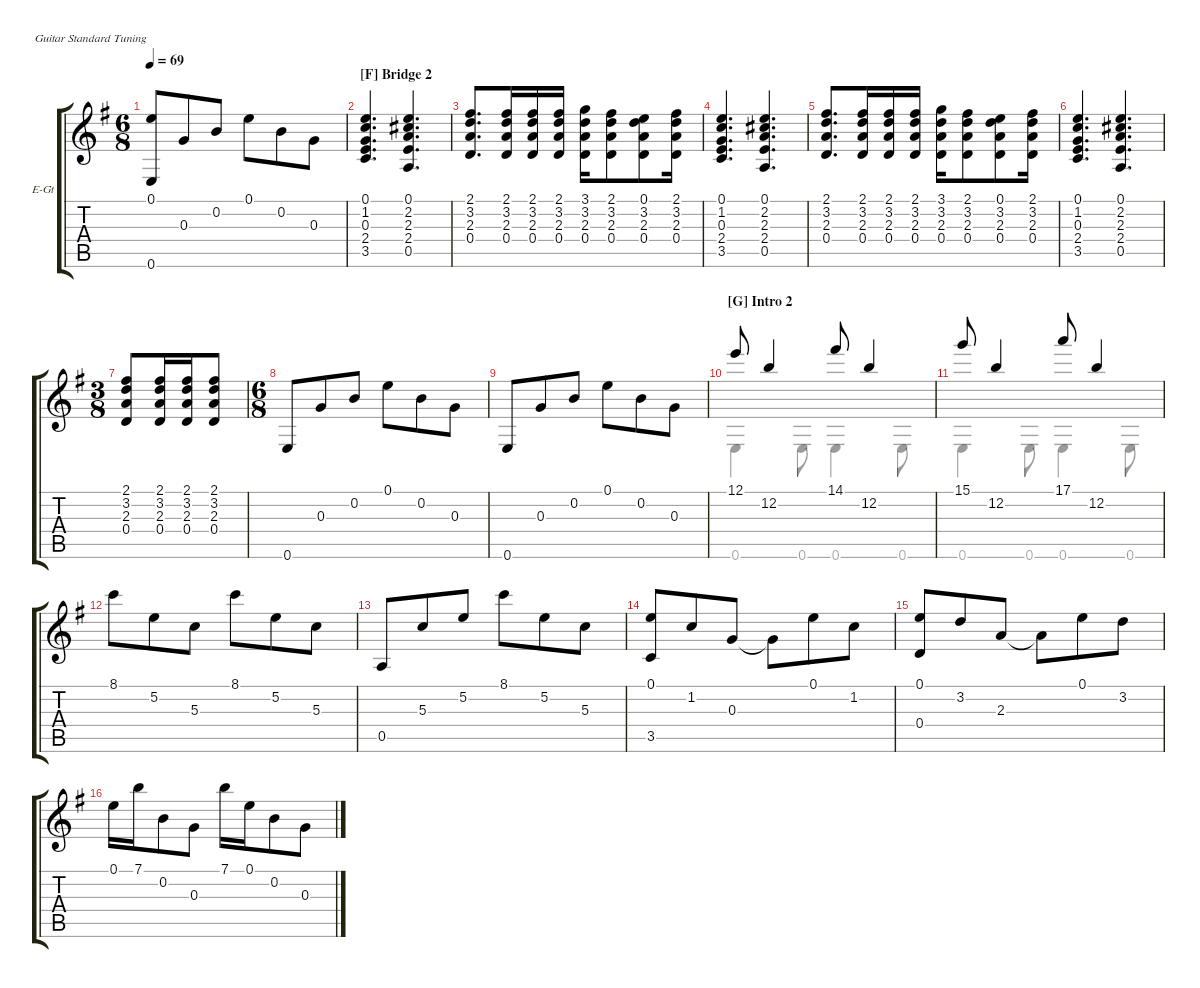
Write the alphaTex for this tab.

\hideDynamics
\bracketExtendMode groupsimilarinstruments
\firstSystemTrackNameOrientation horizontal
\otherSystemsTrackNameOrientation horizontal
\track ("Electric Guitar 1" "E-Gt") {multiBarRest instrument electricguitarjazz}
\staff {score tabs}
\tuning (E4 B3 G3 D3 A2 E2)
\voice
\ts (6 8)
\tempo 69
\clef g2
\ks g
(0.1 0.6).8{dy f} 0.3.8 0.2.8 0.1.8 0.2.8 0.3.8 |
\section ("F" "Bridge 2")
(0.1 1.2 0.3 2.4 3.5).4{d} (0.1 2.2 2.3 2.4 0.5).4{d} |
(2.1 3.2 2.3 0.4).8{d} (2.1 3.2 2.3 0.4).16 (2.1 3.2 2.3 0.4).16 (2.1 3.2 2.3 0.4).16 (3.1 3.2 2.3 0.4).16 (2.1 3.2 2.3 0.4).8 (0.1 3.2 2.3 0.4).8 (2.1 3.2 2.3 0.4).16 |
(0.1 1.2 0.3 2.4 3.5).4{d} (0.1 2.2 2.3 2.4 0.5).4{d} |
(2.1 3.2 2.3 0.4).8{d} (2.1 3.2 2.3 0.4).16 (2.1 3.2 2.3 0.4).16 (2.1 3.2 2.3 0.4).16 (3.1 3.2 2.3 0.4).16 (2.1 3.2 2.3 0.4).8 (0.1 3.2 2.3 0.4).8 (2.1 3.2 2.3 0.4).16 |
(0.1 1.2 0.3 2.4 3.5).4{d} (0.1 2.2 2.3 2.4 0.5).4{d} |
\ts (3 8)
(2.1 3.2 2.3 0.4).8 (2.1 3.2 2.3 0.4).16 (2.1 3.2 2.3 0.4).16 (2.1 3.2 2.3 0.4).8 |
\ts (6 8)
0.6.8 0.3.8 0.2.8 0.1.8 0.2.8 0.3.8 |
0.6.8 0.3.8 0.2.8 0.1.8 0.2.8 0.3.8 |
\section ("G" "Intro 2")
12.1.8 12.2.4 14.1.8 12.2.4 |
15.1.8 12.2.4 17.1.8 12.2.4 |
8.1.8 5.2.8 5.3.8 8.1.8 5.2.8 5.3.8 |
0.5.8{dy mf} 5.3.8{dy f} 5.2.8 8.1.8 5.2.8 5.3.8 |
(0.1 3.5).8 1.2.8 0.3.8 0.3{t}.8 0.1.8 1.2.8 |
(0.1 0.4).8 3.2.8 2.3.8 2.3{t}.8 0.1.8 3.2.8 |
0.1.16 7.1.16 0.2.8 0.3.8 7.1.16 0.1.16 0.2.8 0.3.8
\voice
\clef g2
\ottava regular
\simile none
\ks g
|
|
|
|
|
|
|
|
|
0.6.4 0.6.8 0.6.4 0.6.8 |
0.6.4 0.6.8 0.6.4 0.6.8 |
|
|
|
|
